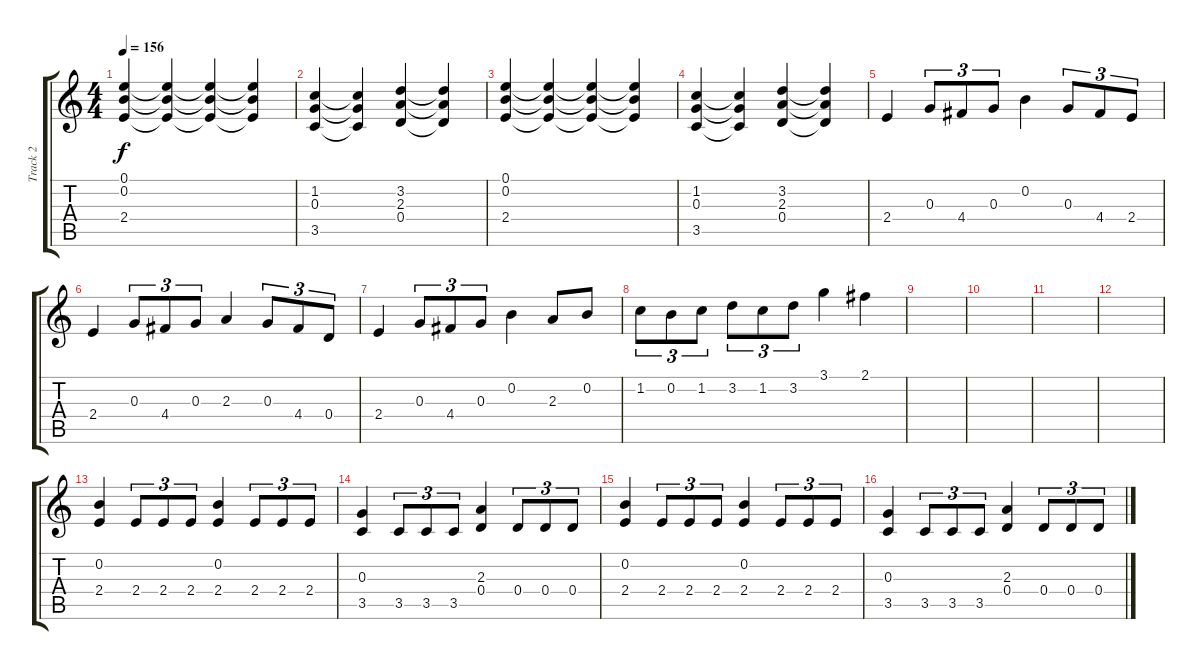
\track ("Track 2" "Track 2") {instrument distortionguitar}
\staff {score tabs}
\tuning (E4 B3 G3 D3 A2 D2) {hide}
\ts (4 4)
\tempo 156
\clef g2
\ks c
(0.1 0.2 2.4).4{dy f} (0.1{t} 0.2{t} 2.4{t}).4 (0.1{t} 0.2{t} 2.4{t}).4 (0.1{t} 0.2{t} 2.4{t}).4 |
(1.2 0.3 3.5).4 (1.2{t} 0.3{t} 3.5{t}).4 (3.2 2.3 0.4).4 (3.2{t} 2.3{t} 0.4{t}).4 |
(0.1 0.2 2.4).4 (0.1{t} 0.2{t} 2.4{t}).4 (0.1{t} 0.2{t} 2.4{t}).4 (0.1{t} 0.2{t} 2.4{t}).4 |
(1.2 0.3 3.5).4 (1.2{t} 0.3{t} 3.5{t}).4 (3.2 2.3 0.4).4 (3.2{t} 2.3{t} 0.4{t}).4 |
2.4.4 0.3.8{tu (3 2)} 4.4.8{tu (3 2)} 0.3.8{tu (3 2)} 0.2.4 0.3.8{tu (3 2)} 4.4.8{tu (3 2)} 2.4.8{tu (3 2)} |
2.4.4 0.3.8{tu (3 2)} 4.4.8{tu (3 2)} 0.3.8{tu (3 2)} 2.3.4 0.3.8{tu (3 2)} 4.4.8{tu (3 2)} 0.4.8{tu (3 2)} |
2.4.4 0.3.8{tu (3 2)} 4.4.8{tu (3 2)} 0.3.8{tu (3 2)} 0.2.4 2.3.8 0.2.8 |
1.2.8{tu (3 2)} 0.2.8{tu (3 2)} 1.2.8{tu (3 2)} 3.2.8{tu (3 2)} 1.2.8{tu (3 2)} 3.2.8{tu (3 2)} 3.1.4 2.1.4 |
|
|
|
|
(0.2 2.4).4 2.4.8{tu (3 2)} 2.4.8{tu (3 2)} 2.4.8{tu (3 2)} (0.2 2.4).4 2.4.8{tu (3 2)} 2.4.8{tu (3 2)} 2.4.8{tu (3 2)} |
(0.3 3.5).4 3.5.8{tu (3 2)} 3.5.8{tu (3 2)} 3.5.8{tu (3 2)} (2.3 0.4).4 0.4.8{tu (3 2)} 0.4.8{tu (3 2)} 0.4.8{tu (3 2)} |
(0.2 2.4).4 2.4.8{tu (3 2)} 2.4.8{tu (3 2)} 2.4.8{tu (3 2)} (0.2 2.4).4 2.4.8{tu (3 2)} 2.4.8{tu (3 2)} 2.4.8{tu (3 2)} |
(0.3 3.5).4 3.5.8{tu (3 2)} 3.5.8{tu (3 2)} 3.5.8{tu (3 2)} (2.3 0.4).4 0.4.8{tu (3 2)} 0.4.8{tu (3 2)} 0.4.8{tu (3 2)}
